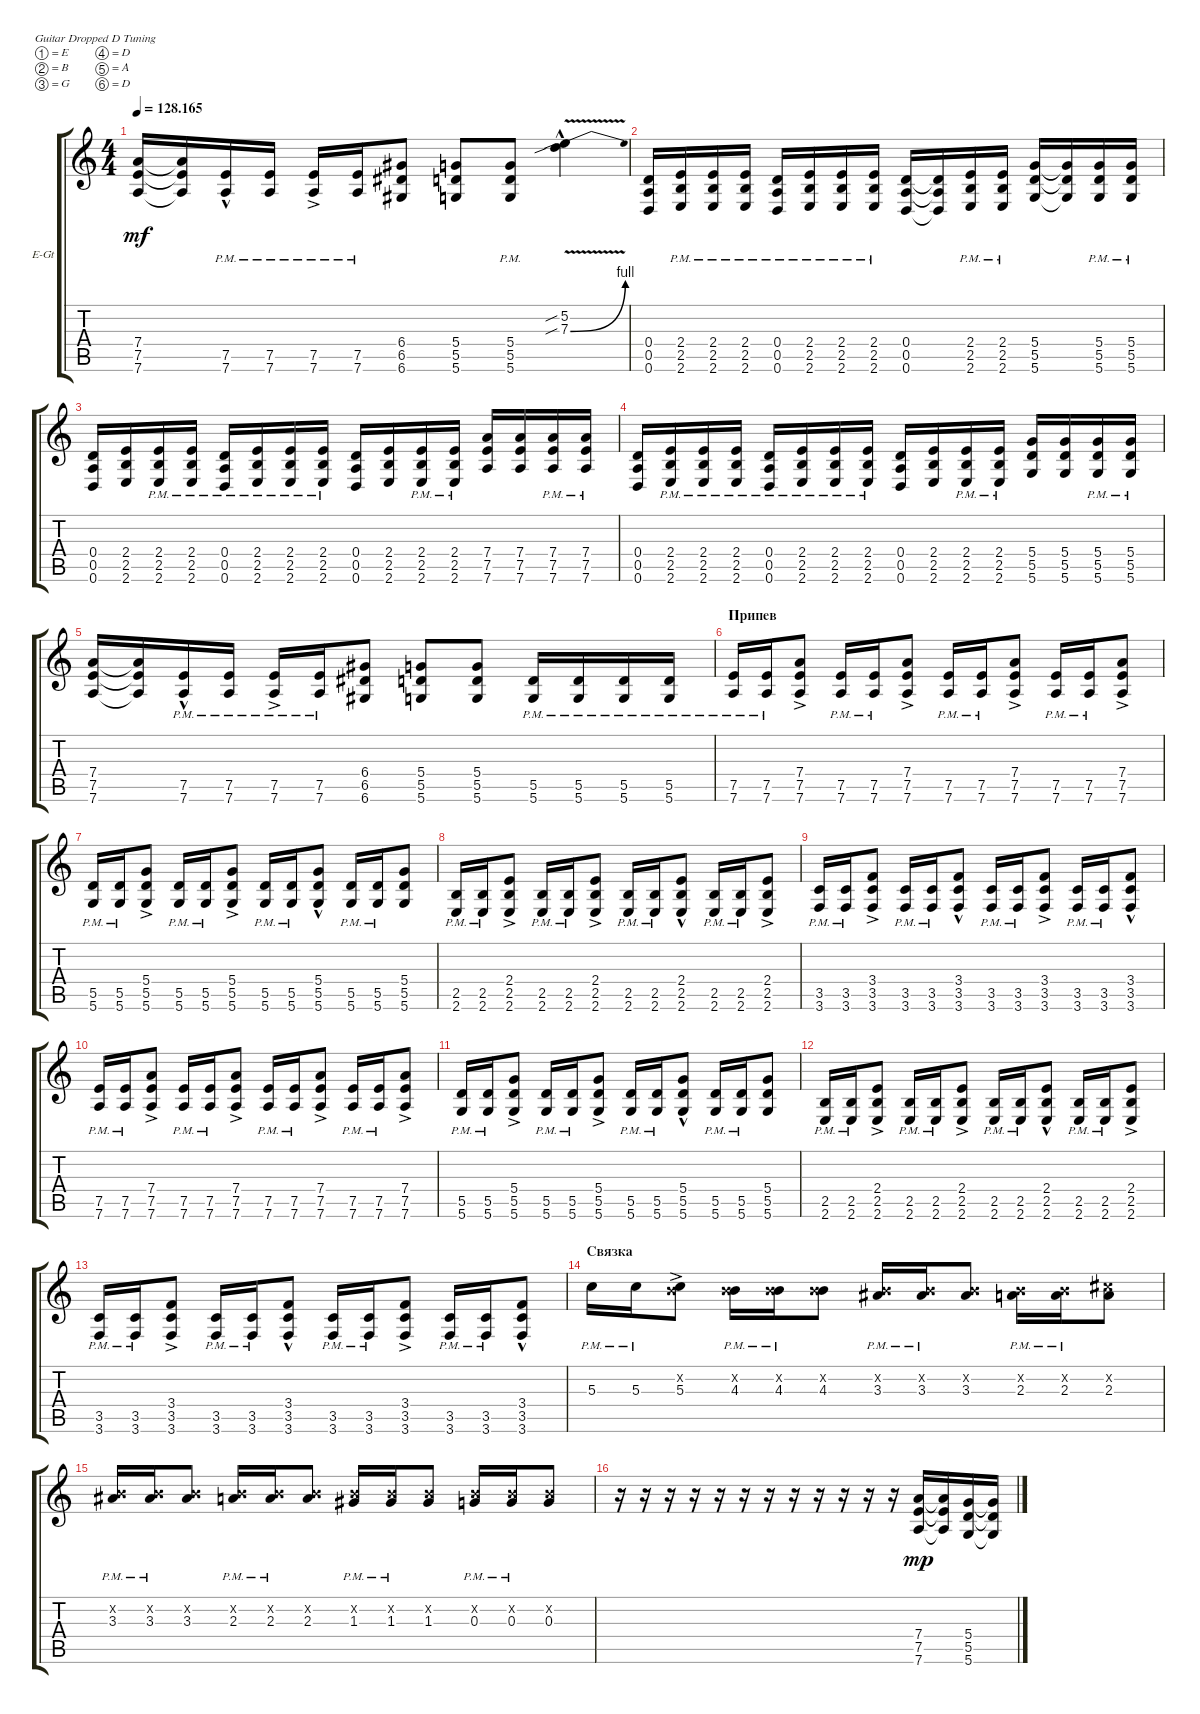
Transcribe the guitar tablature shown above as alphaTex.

\defaultSystemsLayout 4
\bracketExtendMode groupsimilarinstruments
\firstSystemTrackNameOrientation horizontal
\otherSystemsTrackNameOrientation horizontal
\track ("Яков" "E-Gt") {instrument electricguitarclean}
\staff {score tabs}
\tuning (E4 B3 G3 D3 A2 D2)
\ts (4 4)
\tempo
128.165
\accidentals auto
\clef g2
\ottava regular
\simile none
\ks c
(7.6 7.5 7.4).16{dy mf} (7.6{t} 7.5{t} 7.4{t}).16 (7.6{hac pm} 7.5{hac pm}).16 (7.6{pm} 7.5{pm}).16 (7.6{ac pm} 7.5{ac pm}).16 (7.6{pm} 7.5{pm}).16 (6.6 6.5 6.4).8 (5.6 5.5 5.4).8 (5.4{pm} 5.5{pm} 5.6{pm}).8 (7.3{be (bend 0 0 15 4) v sib hac} 5.2{v sib hac}).4 |
(0.6 0.5 0.4).16 (2.6{pm} 2.5{pm} 2.4{pm}).16 (2.6{pm} 2.5{pm} 2.4{pm}).16 (2.6{pm} 2.5{pm} 2.4{pm}).16 (0.6{pm} 0.5{pm} 0.4{pm}).16 (2.6{pm} 2.5{pm} 2.4{pm}).16 (2.6{pm} 2.5{pm} 2.4{pm}).16 (2.6{pm} 2.5{pm} 2.4{pm}).16 (0.6 0.5 0.4).16 (0.6{t} 0.5{t} 0.4{t}).16 (2.6{pm} 2.5{pm} 2.4{pm}).16 (2.6{pm} 2.5{pm} 2.4{pm}).16 (5.6 5.5 5.4).16 (5.6{t} 5.5{t} 5.4{t}).16 (5.6{pm} 5.5{pm} 5.4{pm}).16 (5.6{pm} 5.5{pm} 5.4{pm}).16 |
(0.6 0.5 0.4).16 (2.6 2.5 2.4).16 (2.6{pm} 2.5{pm} 2.4{pm}).16 (2.6{pm} 2.5{pm} 2.4{pm}).16 (0.6{pm} 0.5{pm} 0.4{pm}).16 (2.6{pm} 2.5{pm} 2.4{pm}).16 (2.6{pm} 2.5{pm} 2.4{pm}).16 (2.6{pm} 2.5{pm} 2.4{pm}).16 (0.6 0.5 0.4).16 (2.6 2.5 2.4).16 (2.6{pm} 2.5{pm} 2.4{pm}).16 (2.6{pm} 2.5{pm} 2.4{pm}).16 (7.6 7.5 7.4).16 (7.6 7.5 7.4).16 (7.6{pm} 7.5{pm} 7.4{pm}).16 (7.6{pm} 7.5{pm} 7.4{pm}).16 |
(0.6 0.5 0.4).16 (2.6{pm} 2.5{pm} 2.4{pm}).16 (2.6{pm} 2.5{pm} 2.4{pm}).16 (2.6{pm} 2.5{pm} 2.4{pm}).16 (0.6{pm} 0.5{pm} 0.4{pm}).16 (2.6{pm} 2.5{pm} 2.4{pm}).16 (2.6{pm} 2.5{pm} 2.4{pm}).16 (2.6{pm} 2.5{pm} 2.4{pm}).16 (0.6 0.5 0.4).16 (2.6 2.5 2.4).16 (2.6{pm} 2.5{pm} 2.4{pm}).16 (2.6{pm} 2.5{pm} 2.4{pm}).16 (5.6 5.5 5.4).16 (5.6 5.5 5.4).16 (5.6{pm} 5.5{pm} 5.4{pm}).16 (5.6{pm} 5.5{pm} 5.4{pm}).16 |
(7.6 7.5 7.4).16 (7.6{t} 7.5{t} 7.4{t}).16 (7.6{hac pm} 7.5{hac pm}).16 (7.6{pm} 7.5{pm}).16 (7.6{ac pm} 7.5{ac pm}).16 (7.6{pm} 7.5{pm}).16 (6.6 6.5 6.4).8 (5.6 5.5 5.4).8 (5.4 5.5 5.6).8 (5.6{pm} 5.5{pm}).16 (5.6{pm} 5.5{pm}).16 (5.6{pm} 5.5{pm}).16 (5.6{pm} 5.5{pm}).16 |
\section ("" "Припев")
(7.6{pm} 7.5{pm}).16 (7.6{pm} 7.5{pm}).16 (7.6{ac} 7.5{ac} 7.4{ac}).8 (7.6{pm} 7.5{pm}).16 (7.6{pm} 7.5{pm}).16 (7.6{ac} 7.5{ac} 7.4{ac}).8 (7.6{pm} 7.5{pm}).16 (7.6{pm} 7.5{pm}).16 (7.6{ac} 7.5{ac} 7.4{ac}).8 (7.6{pm} 7.5{pm}).16 (7.6{pm} 7.5{pm}).16 (7.6{ac} 7.5{ac} 7.4{ac}).8 |
(5.6{pm} 5.5{pm}).16 (5.6{pm} 5.5{pm}).16 (5.4{ac} 5.5{ac} 5.6{ac}).8 (5.6{pm} 5.5{pm}).16 (5.6{pm} 5.5{pm}).16 (5.4{ac} 5.5{ac} 5.6{ac}).8 (5.6{pm} 5.5{pm}).16 (5.6{pm} 5.5{pm}).16 (5.4{hac} 5.5{hac} 5.6{hac}).8 (5.6{pm} 5.5{pm}).16 (5.6{pm} 5.5{pm}).16 (5.4 5.5 5.6).8 |
(2.6{pm} 2.5{pm}).16 (2.6{pm} 2.5{pm}).16 (2.4{ac} 2.5{ac} 2.6{ac}).8 (2.6{pm} 2.5{pm}).16 (2.6{pm} 2.5{pm}).16 (2.4{ac} 2.5{ac} 2.6{ac}).8 (2.6{pm} 2.5{pm}).16 (2.6{pm} 2.5{pm}).16 (2.4{hac} 2.5{hac} 2.6{hac}).8 (2.6{pm} 2.5{pm}).16 (2.6{pm} 2.5{pm}).16 (2.4{ac} 2.5{ac} 2.6{ac}).8 |
(3.6{pm} 3.5{pm}).16 (3.6{pm} 3.5{pm}).16 (3.6{ac} 3.5{ac} 3.4{ac}).8 (3.6{pm} 3.5{pm}).16 (3.6{pm} 3.5{pm}).16 (3.6{hac} 3.5{hac} 3.4{hac}).8 (3.6{pm} 3.5{pm}).16 (3.6{pm} 3.5{pm}).16 (3.6{ac} 3.5{ac} 3.4{ac}).8 (3.6{pm} 3.5{pm}).16 (3.6{pm} 3.5{pm}).16 (3.6{hac} 3.5{hac} 3.4{hac}).8 |
(7.6{pm} 7.5{pm}).16 (7.6{pm} 7.5{pm}).16 (7.6{ac} 7.5{ac} 7.4{ac}).8 (7.6{pm} 7.5{pm}).16 (7.6{pm} 7.5{pm}).16 (7.6{ac} 7.5{ac} 7.4{ac}).8 (7.6{pm} 7.5{pm}).16 (7.6{pm} 7.5{pm}).16 (7.6{ac} 7.5{ac} 7.4{ac}).8 (7.6{pm} 7.5{pm}).16 (7.6{pm} 7.5{pm}).16 (7.6{ac} 7.5{ac} 7.4{ac}).8 |
(5.6{pm} 5.5{pm}).16 (5.6{pm} 5.5{pm}).16 (5.4{ac} 5.5{ac} 5.6{ac}).8 (5.6{pm} 5.5{pm}).16 (5.6{pm} 5.5{pm}).16 (5.4{ac} 5.5{ac} 5.6{ac}).8 (5.6{pm} 5.5{pm}).16 (5.6{pm} 5.5{pm}).16 (5.4{hac} 5.5{hac} 5.6{hac}).8 (5.6{pm} 5.5{pm}).16 (5.6{pm} 5.5{pm}).16 (5.4 5.5 5.6).8 |
(2.6{pm} 2.5{pm}).16 (2.6{pm} 2.5{pm}).16 (2.4{ac} 2.5{ac} 2.6{ac}).8 (2.6{pm} 2.5{pm}).16 (2.6{pm} 2.5{pm}).16 (2.4{ac} 2.5{ac} 2.6{ac}).8 (2.6{pm} 2.5{pm}).16 (2.6{pm} 2.5{pm}).16 (2.4{hac} 2.5{hac} 2.6{hac}).8 (2.6{pm} 2.5{pm}).16 (2.6{pm} 2.5{pm}).16 (2.4{ac} 2.5{ac} 2.6{ac}).8 |
(3.6{pm} 3.5{pm}).16 (3.6{pm} 3.5{pm}).16 (3.6{ac} 3.5{ac} 3.4{ac}).8 (3.6{pm} 3.5{pm}).16 (3.6{pm} 3.5{pm}).16 (3.6{hac} 3.5{hac} 3.4{hac}).8 (3.6{pm} 3.5{pm}).16 (3.6{pm} 3.5{pm}).16 (3.6{ac} 3.5{ac} 3.4{ac}).8 (3.6{pm} 3.5{pm}).16 (3.6{pm} 3.5{pm}).16 (3.6{hac} 3.5{hac} 3.4{hac}).8 |
\section ("" "Связка")
5.3{pm}.16 5.3{pm}.16 (5.3{ac} 0.2{ac x}).8 (4.3{pm} 0.2{x}).16 (4.3{pm} 0.2{x}).16 (4.3 0.2{x}).8 (3.3{pm} 0.2{x}).16 (3.3{pm} 0.2{x}).16 (3.3 0.2{x}).8 (2.3{pm} 0.2{x}).16 (2.3{pm} 0.2{x}).16 (2.3 2.2{x}).8 |
(3.3{pm} 0.2{x}).16 (3.3{pm} 0.2{x}).16 (3.3 0.2{x}).8 (2.3{pm} 0.2{x}).16 (2.3{pm} 0.2{x}).16 (2.3 0.2{x}).8 (1.3{pm} 0.2{x}).16 (1.3{pm} 0.2{x}).16 (1.3 0.2{x}).8 (0.3{pm} 0.2{x}).16 (0.3{pm} 0.2{x}).16 (0.3 0.2{x}).8 |
r.16 r.16 r.16 r.16 r.16 r.16 r.16 r.16 r.16 r.16 r.16 r.16 (7.6 7.5 7.4).16{dy mp} (7.6{t} 7.5{t} 7.4{t}).16 (5.6 5.5 5.4).16 (5.6{t} 5.4{t} 5.5{t}).16
